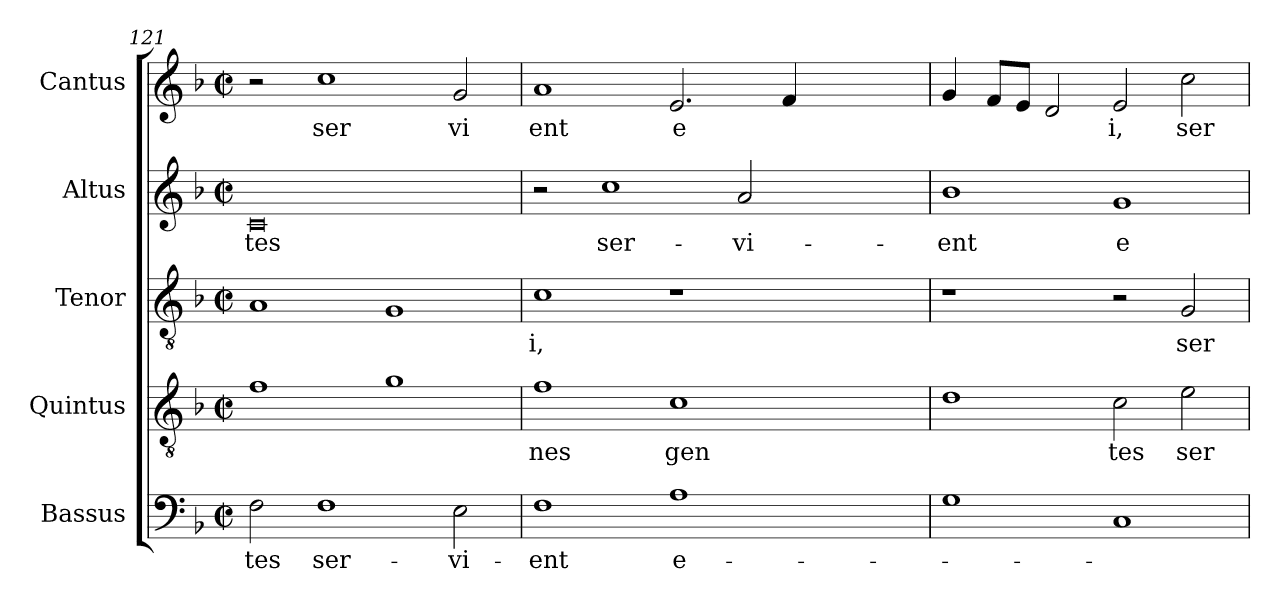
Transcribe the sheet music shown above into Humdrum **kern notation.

**kern	**text	**kern	**text	**kern	**text	**kern	**text	**kern	**text
*part5	*part5	*part4	*part4	*part3	*part3	*part2	*part2	*part1	*part1
*staff5	*staff5	*staff4	*staff4	*staff3	*staff3	*staff2	*staff2	*staff1	*staff1
*I"Bassus	*	*I"Quintus	*	*I"Tenor	*	*I"Altus	*	*I"Cantus	*
*clefF4	*	*clefGv2	*	*clefGv2	*	*clefG2	*	*clefG2	*
*k[b-]	*	*k[b-]	*	*k[b-]	*	*k[b-]	*	*k[b-]	*
*F:	*	*F:	*	*F:	*	*F:	*	*F:	*
*M2/2	*	*M2/2	*	*M2/2	*	*M2/2	*	*M2/2	*
*met(c|)	*	*met(c|)	*	*met(c|)	*	*met(c|)	*	*met(c|)	*
=121	=121	=121	=121	=121	=121	=121	=121	=121	=121
!	!LO:LY:b:cj	!	!	!	!	!	!LO:LY:b:cj	!	!
2F\	-tes	1f	.	1A	.	0c	-tes	2r	.
!	!LO:LY:b:cj	!	!	!	!	!	!	!	!LO:LY:b:cj
1F	ser-	.	.	.	.	.	.	1cc	ser
.	.	1g	.	1G	.	.	.	.	.
!	!LO:LY:b:cj	!	!	!	!	!	!	!	!LO:LY:b:cj
2E\	-vi-	.	.	.	.	.	.	2g/	vi
=122	=122	=122	=122	=122	=122	=122	=122	=122	=122
!	!LO:LY:b:cj	!	!LO:LY:b:cj	!	!LO:LY:b:cj	!	!	!	!LO:LY:b:cj
1F	-ent	1f	nes	1c	-i,	2r	.	1a	ent
!	!	!	!	!	!	!	!LO:LY:b:cj	!	!
.	.	.	.	.	.	1cc	ser-	.	.
!	!LO:LY:b:rj	!	!LO:LY:b	!LO:N:vis=1	!	!	!	!	!LO:LY:b:cj
1A	e-	1c	gen	0r	.	.	.	2.e/	e
!	!	!	!	!	!	!	!LO:LY:b:cj	!	!
.	.	.	.	.	.	2a/	-vi-	.	.
.	.	.	.	.	.	.	.	4f/	.
1ryy	.	1ryy	.	.	.	1ryy	.	1ryy	.
=123	=123	=123	=123	=123	=123	=123	=123	=123	=123
!	!	!	!	!	!	!	!LO:LY:b:cj	!	!
1G	.	1d	.	1r	.	1b-	-ent	4g/	.
.	.	.	.	.	.	.	.	8f/L	.
.	.	.	.	.	.	.	.	8e/J	.
.	.	.	.	.	.	.	.	2d/	.
!	!	!	!LO:LY:b:cj	!	!	!	!LO:LY:b:rj	!	!LO:LY:b:cj
1C	.	2c\	tes	2r	.	1g	e-	2e/	i,
!	!	!	!LO:LY:b	!	!LO:LY:b	!	!	!	!LO:LY:b
.	.	2e\	ser	2G/	ser-	.	.	2cc\	ser
=	=	=	=	=	=	=	=	=	=
*-	*-	*-	*-	*-	*-	*-	*-	*-	*-
